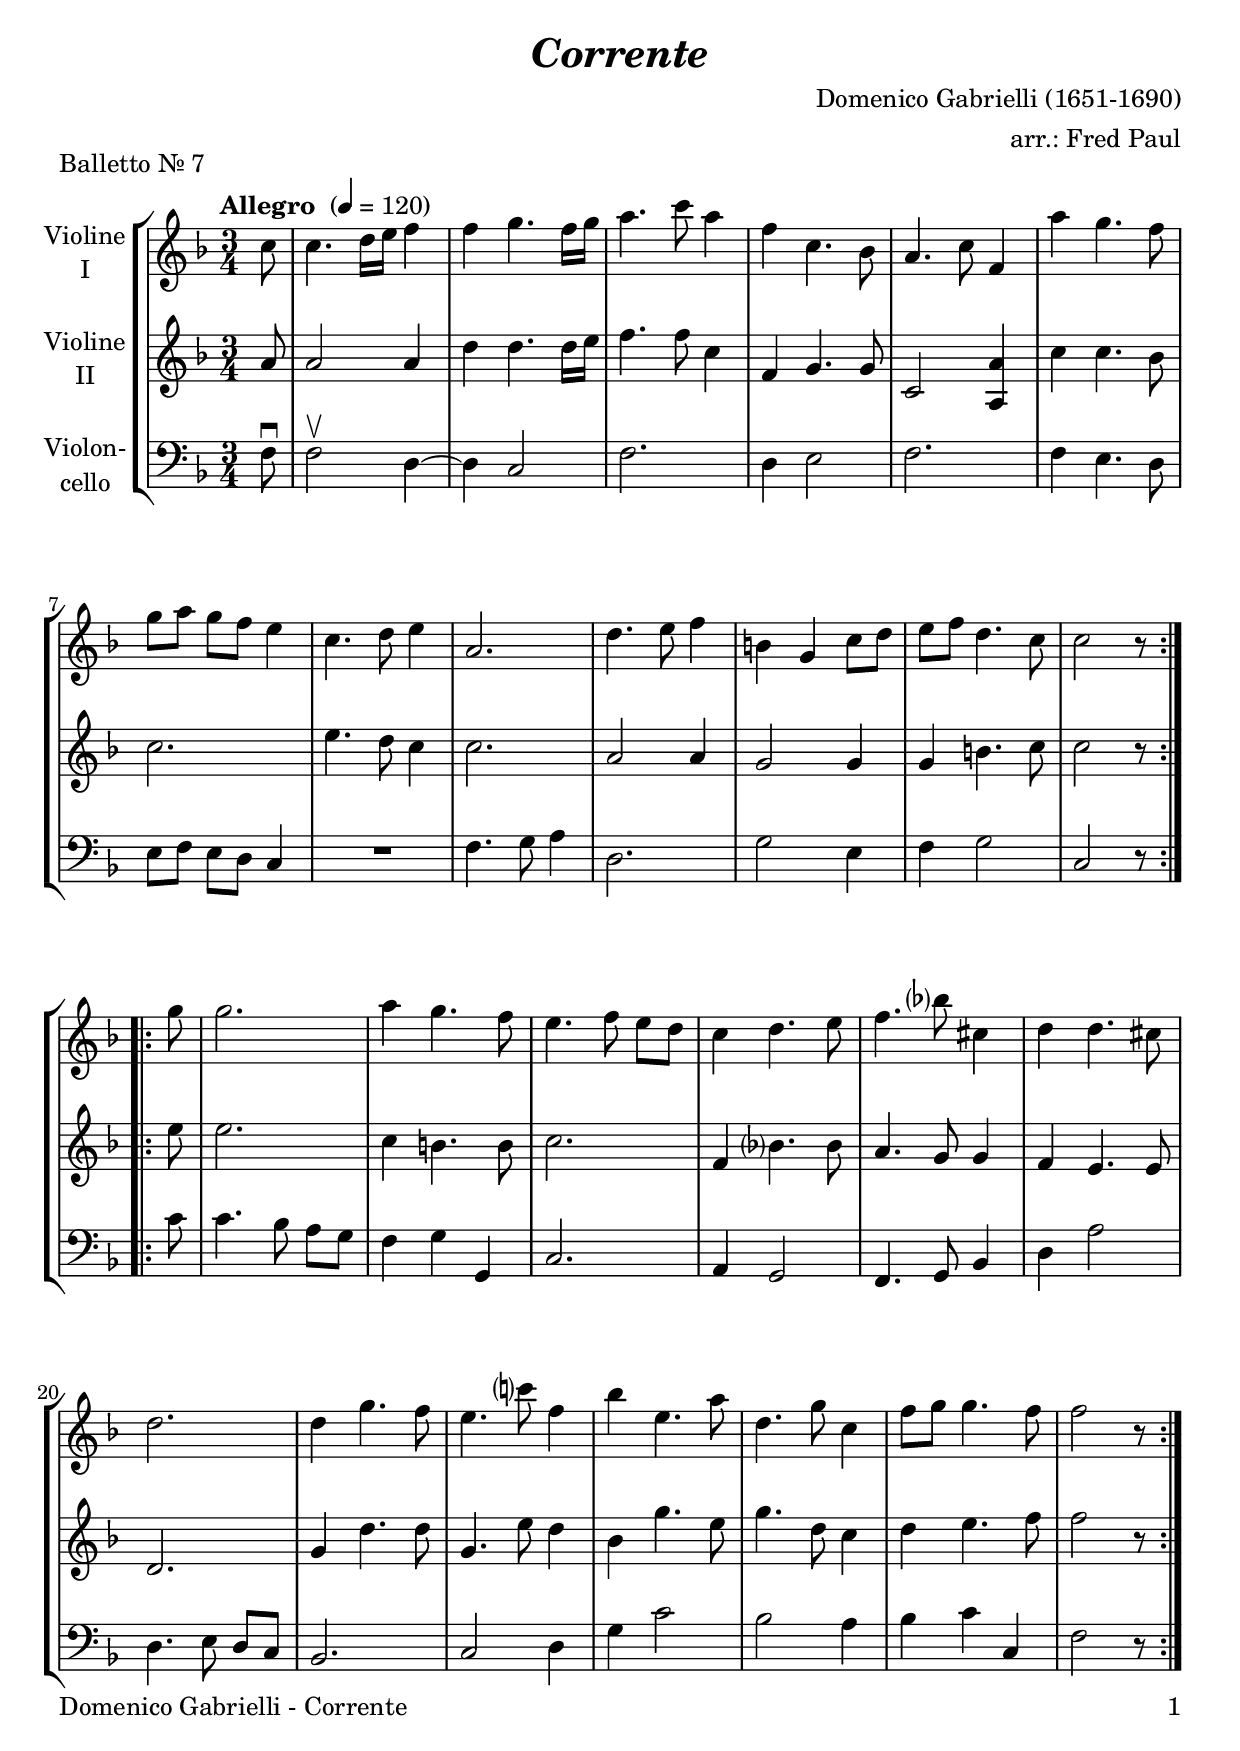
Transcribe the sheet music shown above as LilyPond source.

\version "2.22.0"
\include "deutsch.ly"
  
#(set-global-staff-size 22)

\header {
  title     = \markup \bold \italic "Corrente"
  composer  = "Domenico Gabrielli (1651-1690)"
  arranger  = "arr.: Fred Paul"
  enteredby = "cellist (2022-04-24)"
  piece     = "Balletto Nr. 7"
}

voiceconsts = {
  \key f \major
  \time 3/4
  \clef "treble"
  \numericTimeSignature
  % Set default beaming for all staves
  \set Timing.beamExceptions = #'()
  \set Timing.baseMoment     = #(ly:make-moment 1 4)
  \set Timing.beatStructure  = #'(1 1 1)
  \tempo "Allegro " 4=120
}

micl = "clarinet"
mifl = "flute"
miob = "oboe"
mifh = "french horn"
misx = "tenor sax"
mist = "string ensemble 1"
mipz = "pizzicato strings"
mivl = "violin"
miba = "cello"

arco = \markup \italic "arco"
pizz = \markup \italic "pizz."
rall = \mark \markup \box \italic "rall."

va = \relative c'' {
  \voiceconsts

  \repeat volta 2 {
    \partial 8 c8
    c4. d16 e f4
    f g4. f16 g
    a4. c8 a4
    f c4. b8
    a4. c8 f,4

    a' g4. f8
    g a g f e4
    c4. d8 e4
    a,2.
    d4. e8 f4
    h, g c8 d
    e f d4. c8

    c2 r8
  }
  \repeat volta 2 {
    g'
    g2.
    a4 g4. f8
    e4. f8 e d
    c4 d4. e8
    f4. b?8 cis,4

    d4 d4. cis8
    d2.
    d4 g4. f8
    e4. c'?8 f,4
    b e,4. a8
    d,4. g8 c,4
    f8 g g4. f8

    f2 r8
  }
}

vb = \relative c'' {
  \voiceconsts

  \repeat volta 2 {
    \partial 8 a8
    a2 a4
    d d4. d16 e
    f4. f8 c4
    f, g4. g8
    c,2 <a a'>4

    c' c4. b8
    c2.
    e4. d8 c4
    c2.
    a2 a4
    g2 g4
    g h4. c8

    c2 r8
  }
  \repeat volta 2 {
    e
    e2.
    c4 h4. h8
    c2.
    f,4 b?4. b8
    a4. g8 g4

    f e4. e8
    d2.
    g4 d'4. d8
    g,4. e'8 d4
    b g'4. e8
    g4. d8 c4
    d e4. f8

    f2 r8
  }
}

vc = \relative c {
  \voiceconsts
  \clef "bass"

  \repeat volta 2 {
    \partial 8 f8\downbow
    f2\upbow d4~
    d c2
    f2.
    d4 e2
    f2.

    f4 e4. d8
    e f e d c4
    R2.
    f4. g8 a4
    d,2.
    g2 e4
    f g2

    c, r8
  }
  \repeat volta 2 {
    c'
    c4. b8 a g
    f4 g g,
    c2.
    a4 g2
    f4. g8 b4

    d a'2
    d,4. e8 d c
    b2.
    c2 d4
    g c2
    b a4
    b c c,

    f2 r8
  }
}


music = \new StaffGroup <<
      \new Staff {
	\set Staff.midiInstrument = \mivl
	\set Staff.instrumentName = \markup \center-column { "Violine" "I" }
	\transpose f f { \va }
      }

      \new Staff {
	\set Staff.midiInstrument = \mivl
	\set Staff.instrumentName = \markup \center-column { "Violine" "II" }
	\transpose f f { \vb }
      }

      \new Staff {
	\set Staff.midiInstrument = \miba
	\set Staff.instrumentName = \markup \center-column { "Violon-" "cello" }
	\transpose f f { \vc }
      }
>>

\book {
   \paper {
    print-page-number = ##t
    print-first-page-number = ##t
    ragged-last-bottom = ##f
    oddHeaderMarkup = \markup \null
    evenHeaderMarkup = \markup \null
    oddFooterMarkup = \markup {
      \fill-line {
%        \on-the-fly #print-page-number-check-first
        "Domenico Gabrielli - Corrente" \fromproperty #'page:page-number-string
      }
    }
    evenFooterMarkup = \oddFooterMarkup
  } \score {
    \music
    \layout {}
  }

  \score {
    \unfoldRepeats \music

    \midi {
      \context {
        \Score
      }
    }
  }
}